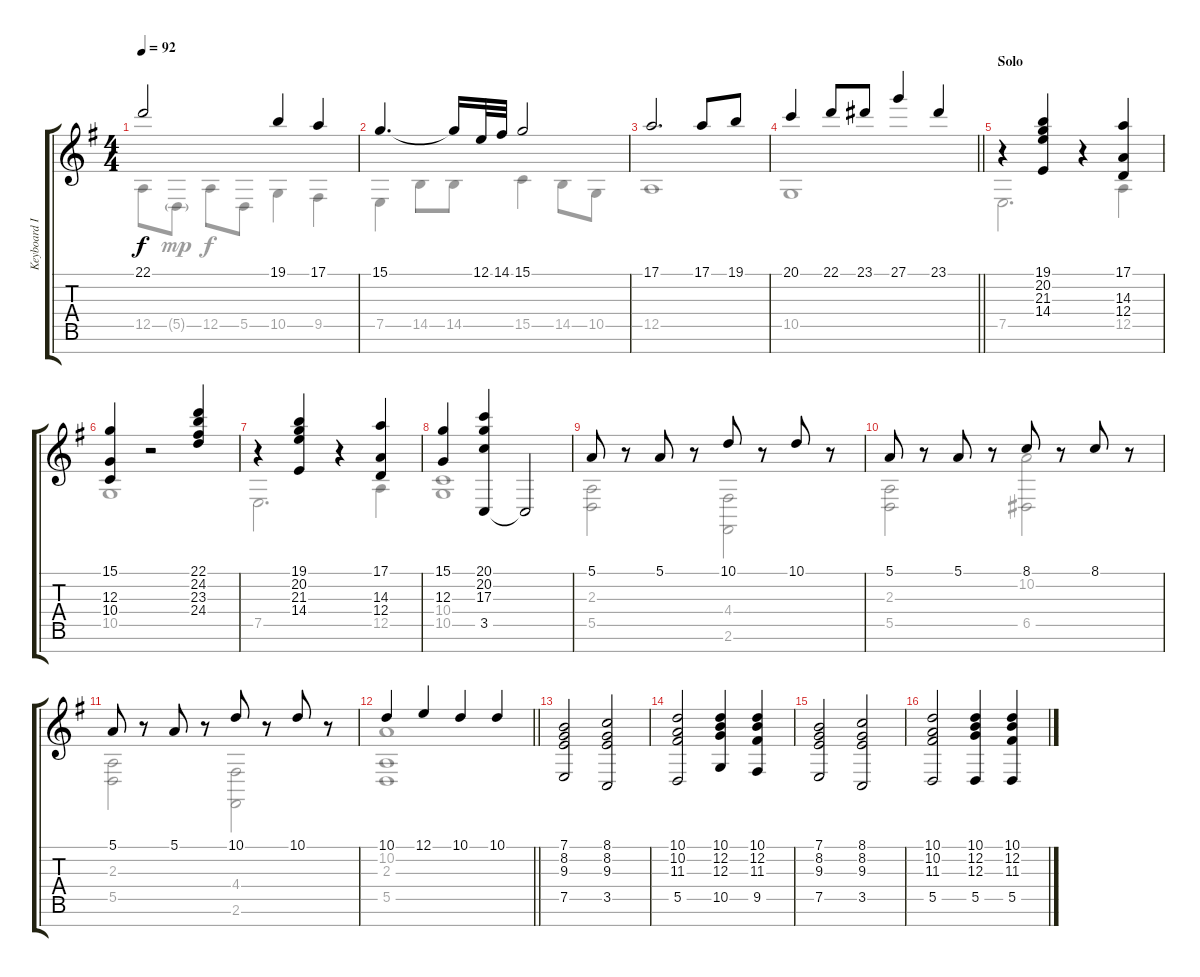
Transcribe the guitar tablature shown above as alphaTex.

\track ("Keyboard III" "Keyboard I") {instrument stringensemble1}
\staff {score tabs}
\tuning (E4 B3 G3 D3 A2 E2 B1) {hide}
\voice
\ts (4 4)
\tempo 92
\clef g2
\ks g
22.1.2{dy f} 19.1.4 17.1.4 |
15.1.4{d} 15.1{t}.16 12.1.32 14.1.32 15.1.2 |
17.1.2{d} 17.1.8 19.1.8 |
\barLineRight lightlight
20.1.4 22.1.8 23.1.8 27.1.4 23.1.4 |
\section ("" "Solo")
r.4 (19.1 20.2 21.3 14.4).4 r.4 (17.1 14.3 12.4).4 |
(15.1 12.3 10.4).4 r.2 (22.1 24.2 23.3 24.4).4 |
r.4 (19.1 20.2 21.3 14.4).4 r.4 (17.1 14.3 12.4).4 |
(15.1 12.3).4 (20.1 20.2 17.3 3.5).4 3.5{t}.2 |
5.1.8 r.8 5.1.8 r.8 10.1.8 r.8 10.1.8 r.8 |
5.1.8 r.8 5.1.8 r.8 8.1.8 r.8 8.1.8 r.8 |
5.1.8 r.8 5.1.8 r.8 10.1.8 r.8 10.1.8 r.8 |
\barLineRight lightlight
10.1.4 12.1.4 10.1.4 10.1.4 |
\section ("" "")
(7.1 8.2 9.3 7.5).2 (8.1 8.2 9.3 3.5).2 |
(10.1 10.2 11.3 5.5).2 (10.1 12.2 12.3 10.5).4 (10.1 12.2 11.3 9.5).4 |
(7.1 8.2 9.3 7.5).2 (8.1 8.2 9.3 3.5).2 |
(10.1 10.2 11.3 5.5).2 (10.1 12.2 12.3 5.5).4 (10.1 12.2 11.3 5.5).4
\voice
\clef g2
\ottava regular
\simile none
\ks g
12.5.8{dy f} 5.5{g}.8{dy mp} 12.5.8{dy f} 5.5.8 10.5.4 9.5.4 |
7.5.4 14.5.8 14.5.8 15.5.4 14.5.8 10.5.8 |
12.5.1 |
\barLineRight lightlight
10.5.1 |
7.5.2{d} 12.5.4 |
10.5.1 |
7.5.2{d} 12.5.4 |
(10.4 10.5).1 |
(2.3 5.5).2 (4.4 2.6).2 |
(2.3 5.5).2 (10.2 6.5).2 |
(2.3 5.5).2 (4.4 2.6).2 |
\barLineRight lightlight
(10.2 2.3 5.5).1 |
|
|
|
